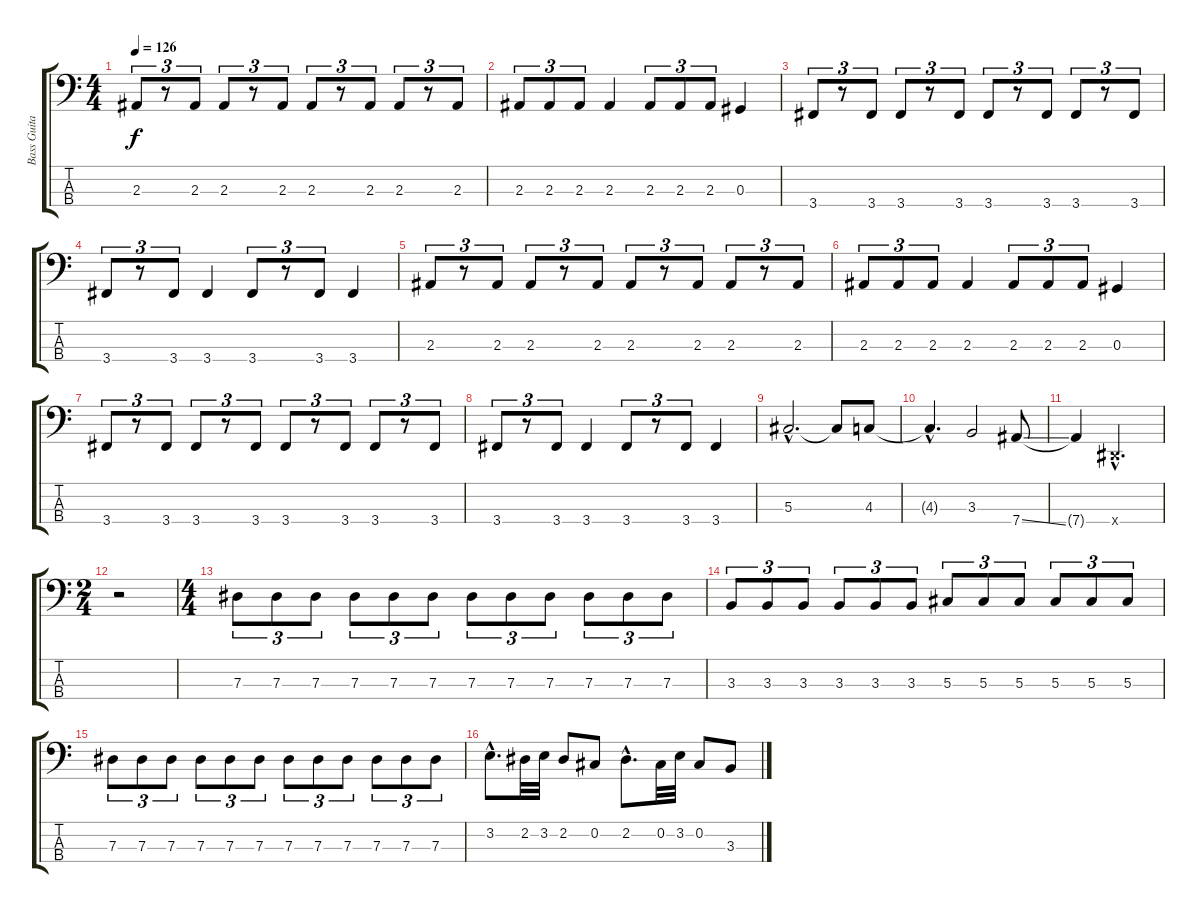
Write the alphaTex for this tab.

\track ("Bass Guitar" "Bass Guita") {instrument electricbassfinger}
\staff {score tabs}
\tuning (Gb2 Db2 Ab1 Eb1) {hide}
\ts (4 4)
\tempo 126
\clef f4
\ks c
2.3.8{tu (3 2) dy f} r.8{tu (3 2)} 2.3.8{tu (3 2)} 2.3.8{tu (3 2)} r.8{tu (3 2)} 2.3.8{tu (3 2)} 2.3.8{tu (3 2)} r.8{tu (3 2)} 2.3.8{tu (3 2)} 2.3.8{tu (3 2)} r.8{tu (3 2)} 2.3.8{tu (3 2)} |
2.3.8{tu (3 2)} 2.3.8{tu (3 2)} 2.3.8{tu (3 2)} 2.3.4 2.3.8{tu (3 2)} 2.3.8{tu (3 2)} 2.3.8{tu (3 2)} 0.3.4 |
3.4.8{tu (3 2)} r.8{tu (3 2)} 3.4.8{tu (3 2)} 3.4.8{tu (3 2)} r.8{tu (3 2)} 3.4.8{tu (3 2)} 3.4.8{tu (3 2)} r.8{tu (3 2)} 3.4.8{tu (3 2)} 3.4.8{tu (3 2)} r.8{tu (3 2)} 3.4.8{tu (3 2)} |
3.4.8{tu (3 2)} r.8{tu (3 2)} 3.4.8{tu (3 2)} 3.4.4 3.4.8{tu (3 2)} r.8{tu (3 2)} 3.4.8{tu (3 2)} 3.4.4 |
2.3.8{tu (3 2)} r.8{tu (3 2)} 2.3.8{tu (3 2)} 2.3.8{tu (3 2)} r.8{tu (3 2)} 2.3.8{tu (3 2)} 2.3.8{tu (3 2)} r.8{tu (3 2)} 2.3.8{tu (3 2)} 2.3.8{tu (3 2)} r.8{tu (3 2)} 2.3.8{tu (3 2)} |
2.3.8{tu (3 2)} 2.3.8{tu (3 2)} 2.3.8{tu (3 2)} 2.3.4 2.3.8{tu (3 2)} 2.3.8{tu (3 2)} 2.3.8{tu (3 2)} 0.3.4 |
3.4.8{tu (3 2)} r.8{tu (3 2)} 3.4.8{tu (3 2)} 3.4.8{tu (3 2)} r.8{tu (3 2)} 3.4.8{tu (3 2)} 3.4.8{tu (3 2)} r.8{tu (3 2)} 3.4.8{tu (3 2)} 3.4.8{tu (3 2)} r.8{tu (3 2)} 3.4.8{tu (3 2)} |
3.4.8{tu (3 2)} r.8{tu (3 2)} 3.4.8{tu (3 2)} 3.4.4 3.4.8{tu (3 2)} r.8{tu (3 2)} 3.4.8{tu (3 2)} 3.4.4 |
5.3{hac}.2{d} 5.3{t}.8 4.3.8 |
4.3{hac t}.4{d} 3.3.2 7.4{ss}.8 |
7.4{t}.4 0.4{hac x}.2{d} |
\ts (2 4)
r.2 |
\ts (4 4)
7.3.8{tu (3 2) volume 12} 7.3.8{tu (3 2)} 7.3.8{tu (3 2)} 7.3.8{tu (3 2)} 7.3.8{tu (3 2)} 7.3.8{tu (3 2)} 7.3.8{tu (3 2)} 7.3.8{tu (3 2)} 7.3.8{tu (3 2)} 7.3.8{tu (3 2)} 7.3.8{tu (3 2)} 7.3.8{tu (3 2)} |
3.3.8{tu (3 2)} 3.3.8{tu (3 2)} 3.3.8{tu (3 2)} 3.3.8{tu (3 2)} 3.3.8{tu (3 2)} 3.3.8{tu (3 2)} 5.3.8{tu (3 2)} 5.3.8{tu (3 2)} 5.3.8{tu (3 2)} 5.3.8{tu (3 2)} 5.3.8{tu (3 2)} 5.3.8{tu (3 2)} |
7.3.8{tu (3 2)} 7.3.8{tu (3 2)} 7.3.8{tu (3 2)} 7.3.8{tu (3 2)} 7.3.8{tu (3 2)} 7.3.8{tu (3 2)} 7.3.8{tu (3 2)} 7.3.8{tu (3 2)} 7.3.8{tu (3 2)} 7.3.8{tu (3 2)} 7.3.8{tu (3 2)} 7.3.8{tu (3 2)} |
3.2{hac}.8{d} 2.2.32 3.2.32 2.2.8 0.2.8 2.2{hac}.8{d} 0.2.32 3.2.32 0.2.8 3.3.8
